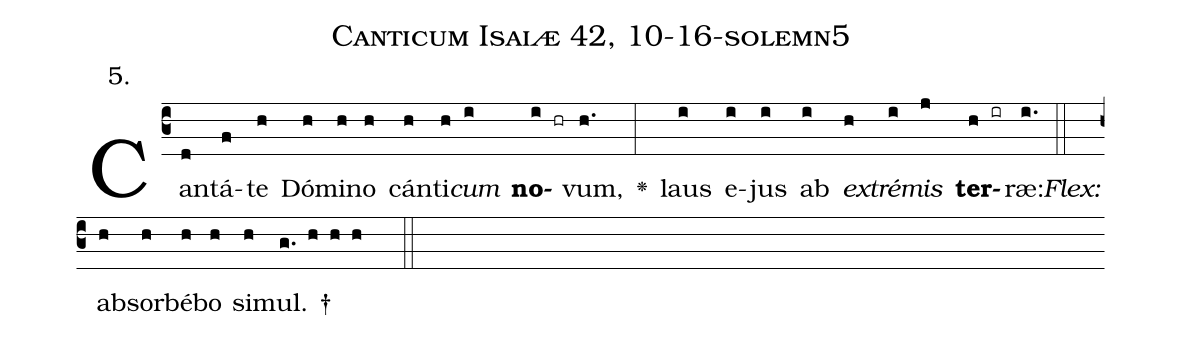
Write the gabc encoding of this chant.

name: Canticum Isaiæ 42, 10-16-solemn5;
annotation: 5.;
%%
(c3)Can(d)tá(f)te(h) Dó(h)mi(h)no(h) cán(h)ti(h)<i>cum</i>(i) <b>no</b>(i hr)vum,(h.) <v>\greheightstar</v>(:) laus(i) e(i)jus(i) ab(i) <i>ex</i>(h)<i>tré</i>(i)<i>mis</i>(j) <b>ter</b>(h ir)ræ:(i.) (::)
<i>Flex:</i>()  ab(h)sor(h)bé(h)bo(h) si(h)mul. †(g. h h h  ::)

%E(i) u(h) o(i) u(j) a(h) e.(i.) (::)
